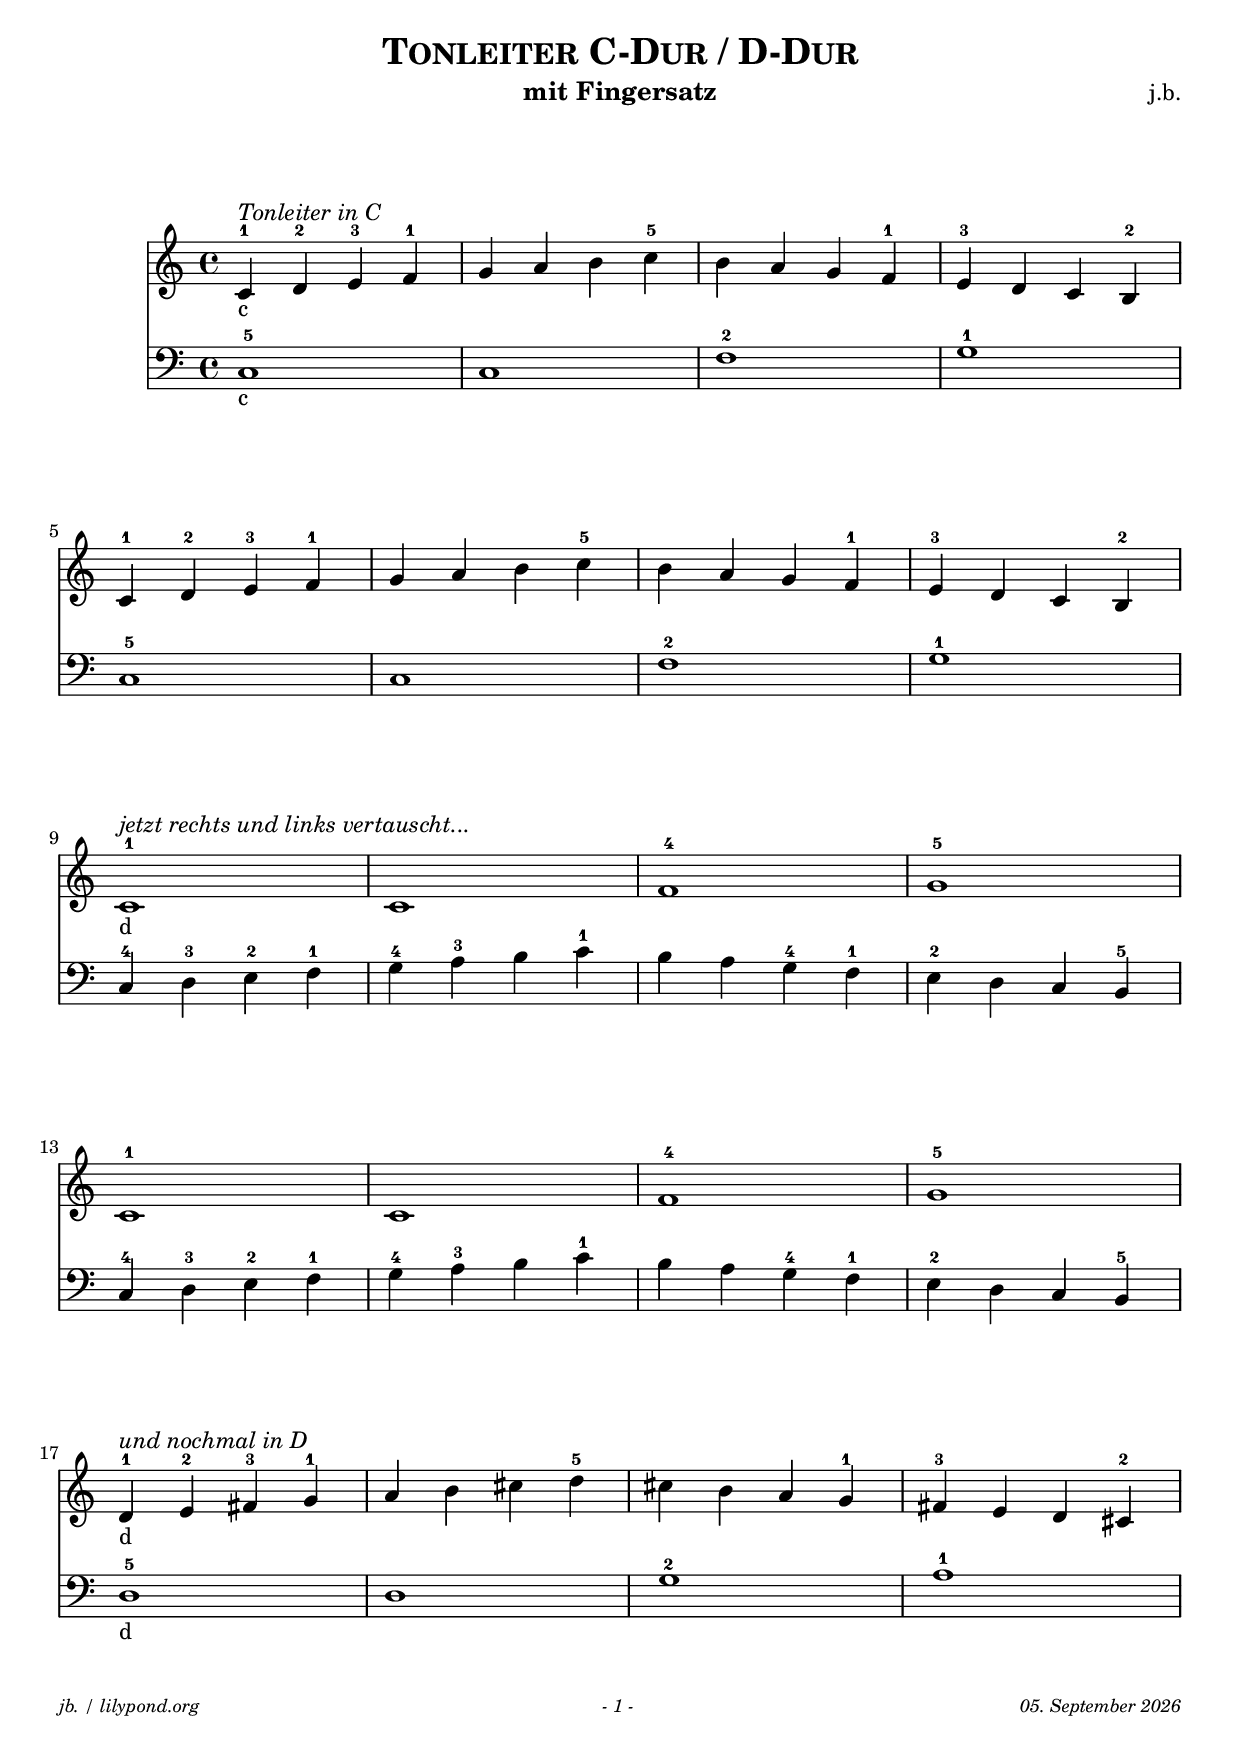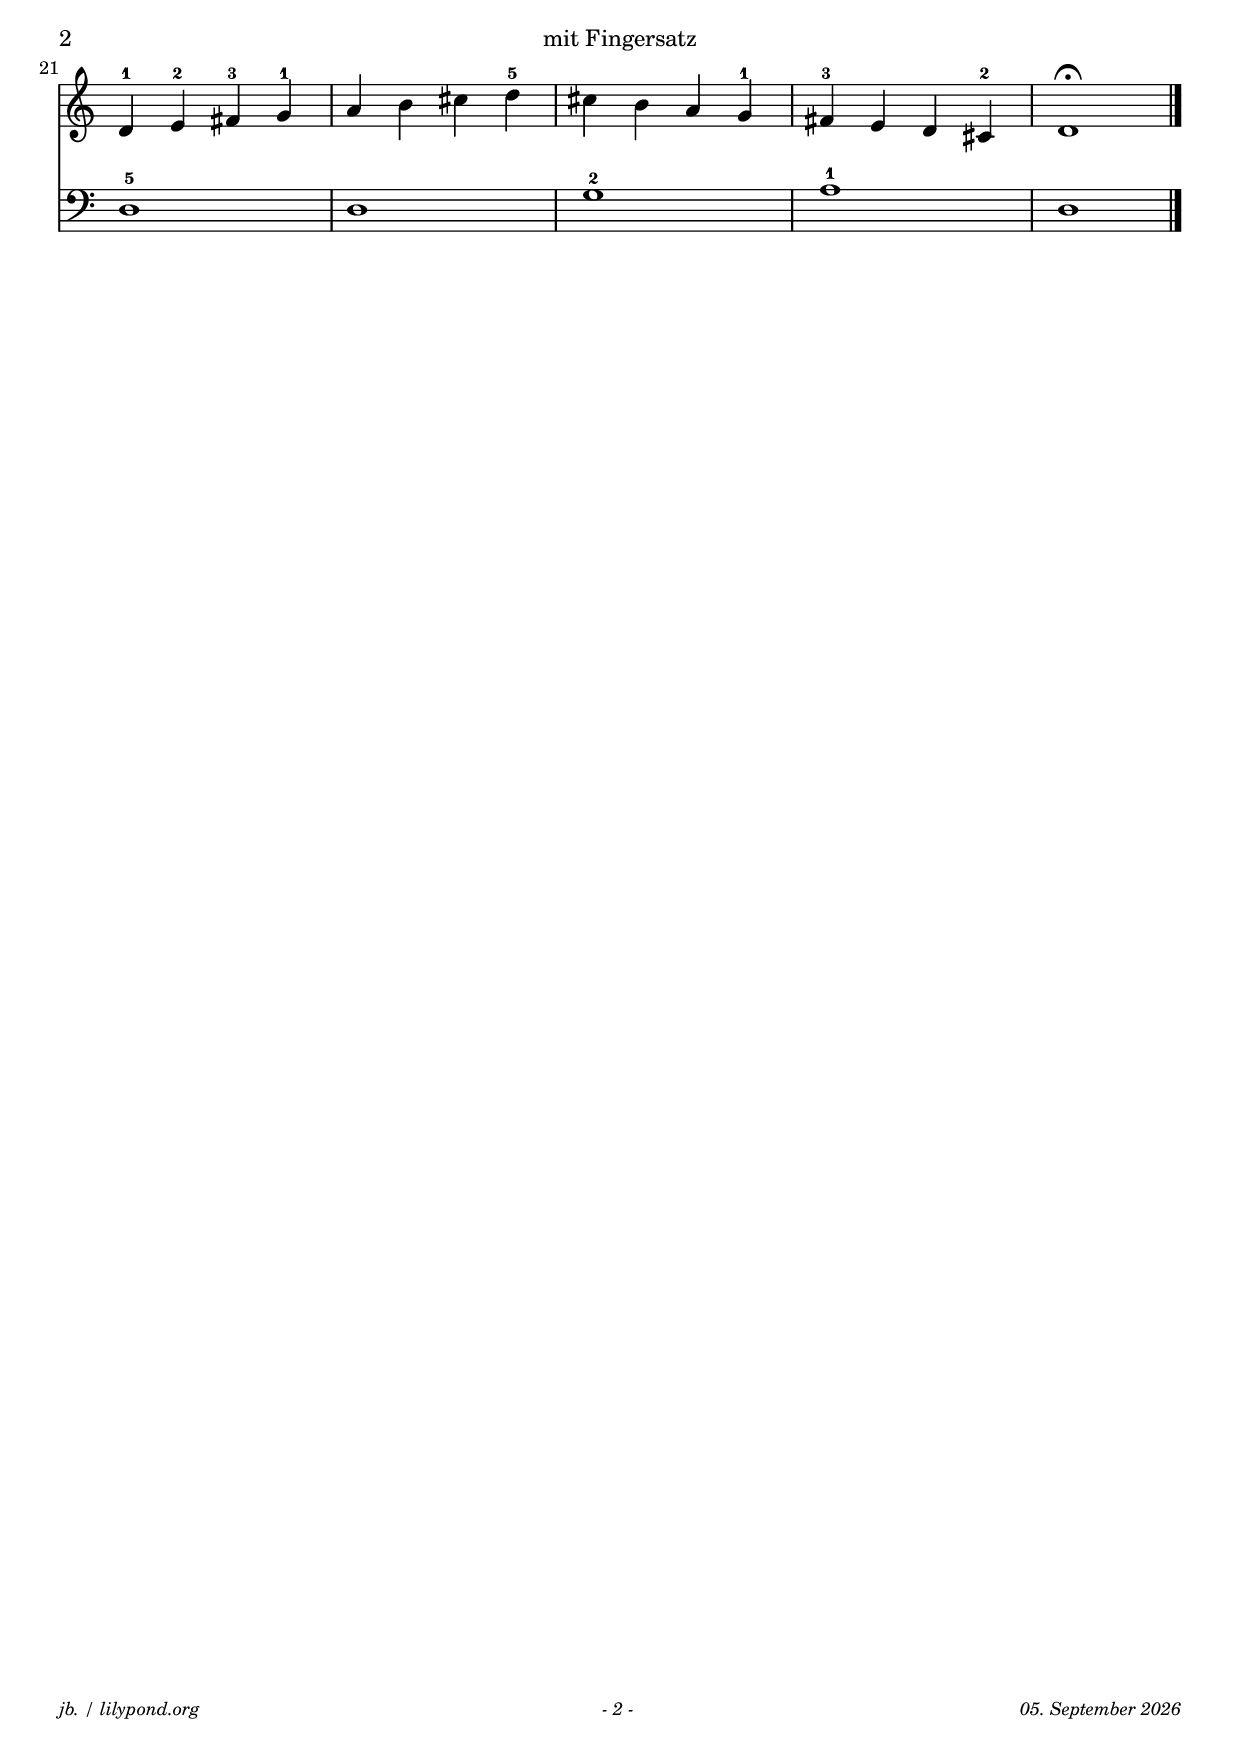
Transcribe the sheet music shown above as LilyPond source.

% tepmlate for a three parts Staff with lyrices and a repeat in it
\version "2.20.0"

piecename_footerline = "Tonleitern C/D"
version_date = "04.2022"

\include "../_common/footers.ily"
\footer_common_with_pagenum 


\header {
  title = \markup \caps  {"Tonleiter C-Dur / D-Dur"}
  instrument = "mit Fingersatz"
  composer = "j.b."
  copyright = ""
  arranger = " "
  }
  
\paper {
  system-system-spacing.padding = #8
}

\markup \vspace #1 % space between header and score

% -- music and text ------------------------------------------------
global = {
  \key c \major
  \time 4/4
}

voice_vocal_rh =  { 
   c4-1 d-2 e-3 f-1 g a b c'-5 b a g f-1 e-3 d c b,-2\break 
   c4-1 d-2 e-3 f-1 g a b c'-5 b a g f-1 e-3 d c b,-2 
}

voice_vocal_lh =  { 
   c4-4 d-3 e-2 f-1 g-4 a-3 b c'-1 b a g-4 f-1 e-2 d c b,-5 \break
   c4-4 d-3 e-2 f-1 g-4 a-3 b c'-1 b a g-4 f-1 e-2 d c b,-5 
}

bass_rh =  {
   c1-1 c f-4 g-5
   c1-1 c f-4 g-5
}
bass_lh =  {
   c1-5 c f-2 g-1
   c1-5 c f-2 g-1
}

% -- container ---------------------------------------------
\score {
  <<
    
  \new Staff  { 
      {
      \global
      <>_"c"^\markup \italic"Tonleiter in C"
      \transpose c c' {\voice_vocal_rh}
      \break
      <>_"d"^\markup \italic"jetzt rechts und links vertauscht... "
      \transpose c c' { \bass_rh}
      \break
      <>_"d"^\markup \italic"und nochmal in D"
      \transpose c d' {\voice_vocal_rh}
      | d'\fermata \bar "|."
      }
    }
    
  \new Staff {
    \global
    \clef bass
    <>_"c"
    \bass_lh
    \transpose c c {\voice_vocal_lh}
    <>_"d"
    \transpose c d { \bass_lh}
    | d

  }
   
  >>
  \layout { }
  \midi { \tempo 4=140 }
}